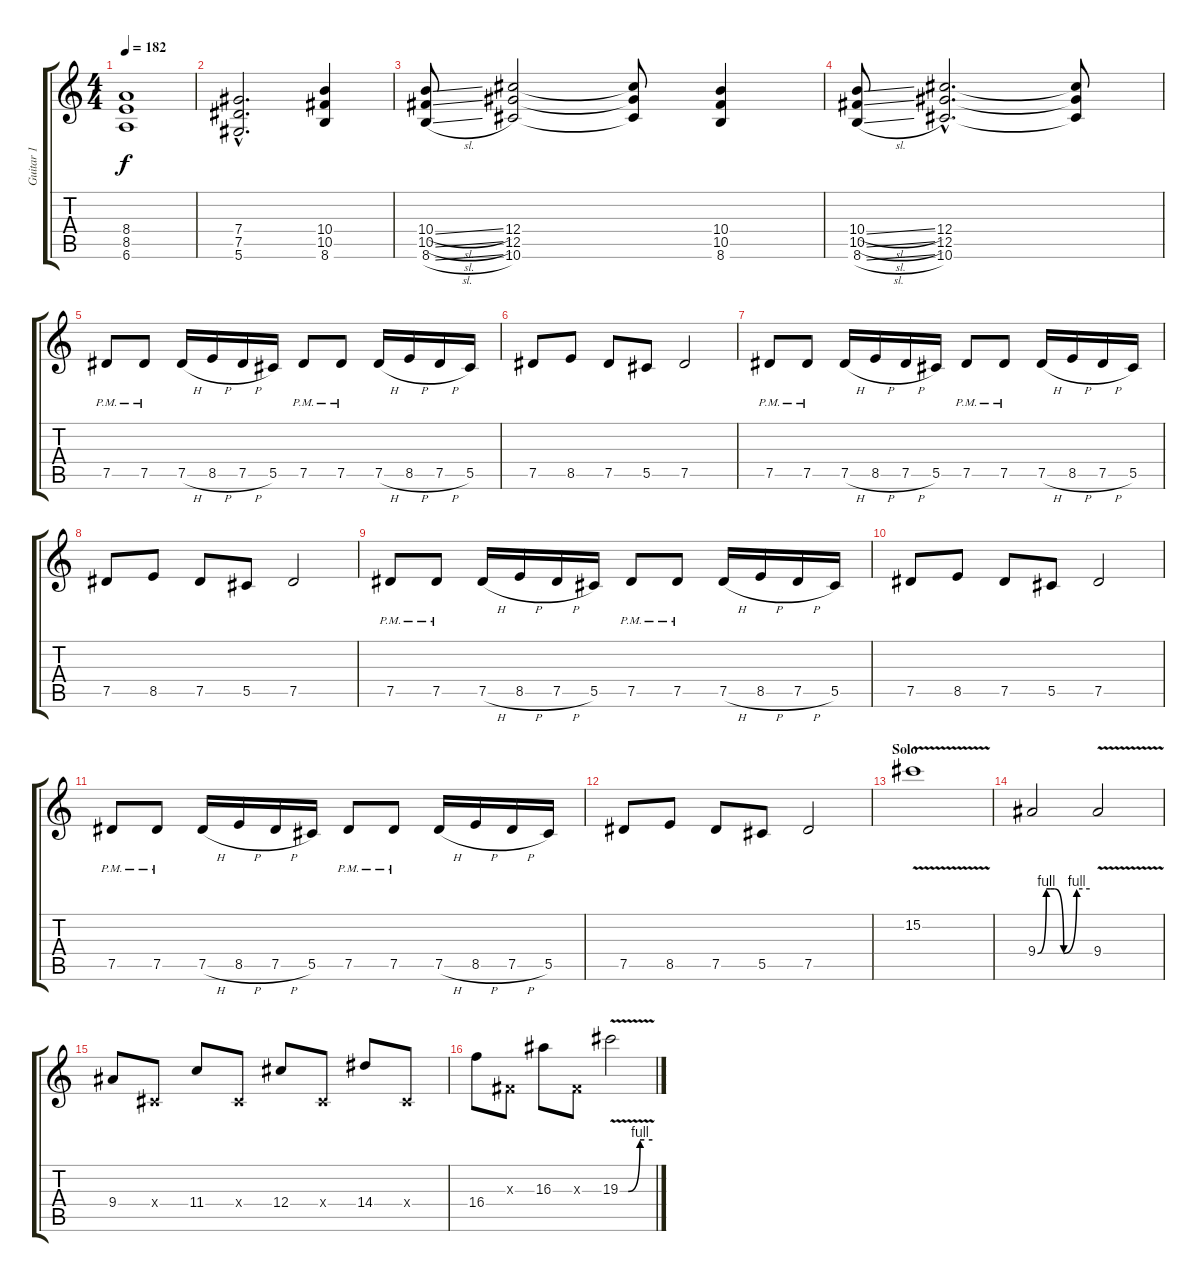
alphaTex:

\track ("Guitar 1" "Guitar 1") {instrument distortionguitar}
\staff {score tabs}
\tuning (Eb4 Bb3 Gb3 Db3 Ab2 Eb2) {hide}
\ts (4 4)
\tempo 182
\clef g2
\ks c
(8.4 8.5 6.6).1{dy f} |
(7.4{hac} 7.5{hac} 5.6{hac}).2{d} (10.4 10.5 8.6).4 |
(10.4{sl} 10.5{sl} 8.6{sl}).8 (12.4 12.5 10.6).2 (12.4{t} 12.5{t} 10.6{t}).8 (10.4 10.5 8.6).4 |
(10.4{sl} 10.5{sl} 8.6{sl}).8 (12.4{hac} 12.5{hac} 10.6{hac}).2{d} (12.4{t} 12.5{t} 10.6{t}).8 |
7.5{pm}.8{volume 16 balance 10} 7.5{pm}.8 7.5{h}.16 8.5{h}.16 7.5{h}.16 5.5.16 7.5{pm}.8 7.5{pm}.8 7.5{h}.16 8.5{h}.16 7.5{h}.16 5.5.16 |
7.5.8 8.5.8 7.5.8 5.5.8 7.5.2 |
7.5{pm}.8 7.5{pm}.8 7.5{h}.16 8.5{h}.16 7.5{h}.16 5.5.16 7.5{pm}.8 7.5{pm}.8 7.5{h}.16 8.5{h}.16 7.5{h}.16 5.5.16 |
7.5.8 8.5.8 7.5.8 5.5.8 7.5.2 |
7.5{pm}.8 7.5{pm}.8 7.5{h}.16 8.5{h}.16 7.5{h}.16 5.5.16 7.5{pm}.8 7.5{pm}.8 7.5{h}.16 8.5{h}.16 7.5{h}.16 5.5.16 |
7.5.8 8.5.8 7.5.8 5.5.8 7.5.2 |
7.5{pm}.8 7.5{pm}.8 7.5{h}.16 8.5{h}.16 7.5{h}.16 5.5.16 7.5{pm}.8 7.5{pm}.8 7.5{h}.16 8.5{h}.16 7.5{h}.16 5.5.16 |
7.5.8 8.5.8 7.5.8 5.5.8 7.5.2 |
\section ("" "Solo")
15.2{v}.1{instrument guitarharmonics} |
9.4{be (custom 0 0 10 4 15 4 19 4 30 0 45 4 60 4)}.2 9.4{v}.2{volume 16 instrument distortionguitar} |
9.4.8 0.4{x}.8 11.4.8 0.4{x}.8 12.4.8 0.4{x}.8 14.4.8 0.4{x}.8 |
16.4.8 0.3{x}.8 16.3.8 0.3{x}.8 19.3{be (custom 0 0 15 0 37 4 45 4 60 4) v}.2
